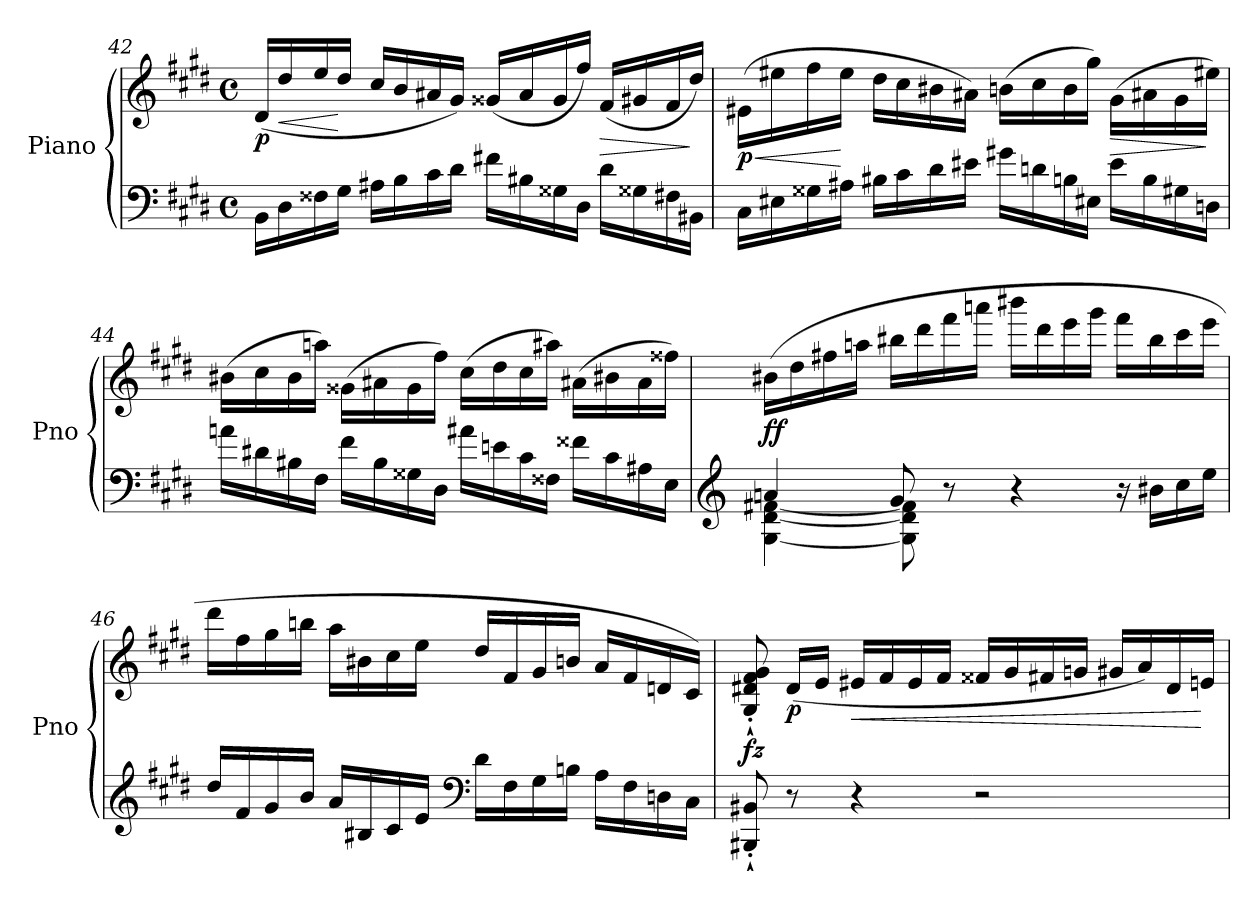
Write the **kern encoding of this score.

**kern	**kern	**dynam
*part1	*part1	*part1
*staff2	*staff1	*staff1/2
*I"Piano	*	*
*I'Pno	*	*
*clefF4	*clefG2	*
*k[f#c#g#d#]	*k[f#c#g#d#]	*
*M4/4	*M4/4	*
*met(c)	*met(c)	*
=42	=42	=42
!	!	!LO:DY:b
16BB\LL	(>16d#/LL	p
!	!	!LO:HP:b
16D#\	16dd#/	<
16F##X\	16ee/	.
16G#\JJ	16dd#/JJ	[
!	!	!LO:DY:b
16A#X\LL	16cc#/LL	other-dynamics
16B\	16b/	.
16c#\	16a#X/	.
16d#\JJ	16g#/JJ)	.
16f#X\LL	(>16g##X/LL	.
16B#X\	16a#/	.
16G##X\	16g##/	.
16D#\JJ	16ff#/JJ)	.
!	!	!LO:HP:b
16d#\LL	(>16f#/LL	>
16G##X\	16g#X/	.
16F#X\	16f#/	.
16BB#X\JJ	16dd#/JJ)	]
!!LO:LB:g=z
=43	=43	=43
!	!	!LO:HP:b
!	!	!LO:DY:n=1:b
16C#\LL	(>16e#X\LL	< p
16E#X\	16ee#X\	.
16G##X\	16ff#\	.
16A#X\JJ	16ee#\JJ	[
!	!	!LO:DY:n=2:b
16B#X\LL	16dd#\LL	other-dynamics
16c#\	16cc#\	.
16d#\	16b#X\	.
16e#X\JJ	16a#X\JJ)	.
16g#X\LL	(>16bn\LL	.
16dn\	16cc#\	.
16Bn\	16b\	.
16E#X\JJ	16gg#\JJ)	.
!	!	!LO:HP:b
16e#\LL	(>16g#\LL	>
16B\	16a#X\	.
16G#X\	16g#\	.
16Dn\JJ	16ee#X\JJ)	]
!!LO:LB:g=z
=44	=44	=44
!	!	!LO:DY:b
16an\LL	(>16b#X\LL	other-dynamics
16d#X\	16cc#\	.
16B#X\	16b#\	.
16F#\JJ	16aan\JJ)	.
16f#\LL	(>16g##X\LL	.
16B#\	16a#X\	.
16G##X\	16g##\	.
16D#\JJ	16ff#\JJ)	.
16a#X\LL	(>16cc#\LL	.
16en\	16dd#\	.
16c#\	16cc#\	.
16F##X\JJ	16aa#X\JJ)	.
16f##X\LL	(>16a#X\LL	.
16c#\	16b#X\	.
16A#X\	16a#\	.
16E\JJ	16ff##X\JJ)	.
!!LO:LB:g=z
=45	=45	=45
*clefG2	*	*
*^	*	*
!	!	!	!LO:DY:b
4an/	[4G#\ [4d#\ [4f#X\	(>16b#X\LL	ff
.	.	16dd#\	.
.	.	16ff#X\	.
.	.	16aan\JJ	.
8g#/	8G#\] 8d#\] 8f#\]	16bb#X\LL	.
.	.	16ddd#\	.
8r	2ryy	16fff#\	.
.	.	16aaan\JJ	.
4r	.	16bbb#X\LL	.
.	.	16ddd#\	.
.	.	16eee\	.
.	.	16ggg#\JJ	.
16r	.	16fff#\LL	.
16b#X\LL	.	16bb#\	.
16cc#\	8ryy	16ccc#\	.
16ee\JJ	.	16eee\JJ	.
*v	*v	*	*
=46	=46	=46
!	!	!LO:DY:b
16dd#/LL	16ddd#\LL	other-dynamics
16f#/	16ff#\	.
16g#/	16gg#\	.
16b/JJ	16bbn\JJ	.
16a/LL	16aa\LL	.
16B#X/	16b#X\	.
16c#/	16cc#\	.
16e/JJ	16ee\JJ	.
*clefF4	*	*
16d#\LL	16dd#/LL	.
16F#\	16f#/	.
16G#\	16g#/	.
16Bn\JJ	16bn/JJ	.
16A\LL	16a/LL	.
16F#\	16f#/	.
16Dn\	16dn/	.
16C#\JJ	16c#/JJ)	.
!!LO:PB:g=z
=47	=47	=47
!	!	!LO:DY:b
8BBB#X/'` 8BB#X/'`	8G#/'` 8d#X/'` 8f#/'` 8g#/'`	fz
!	!	!LO:DY:b
8r	(<16d#/LL	p
.	16e/JJ	.
!	!	!LO:HP:b
4r	16e#X/LL	<
.	16f#/	.
.	16e#/	.
.	16f#/JJ	.
2r	16f##X/LL	.
.	16g#/	.
.	16f#X/	.
.	16gn/JJ	.
.	16g#X/LL	.
.	16a/)	.
.	16d#/	.
.	16en/JJ	[
=	=	=
*-	*-	*-
